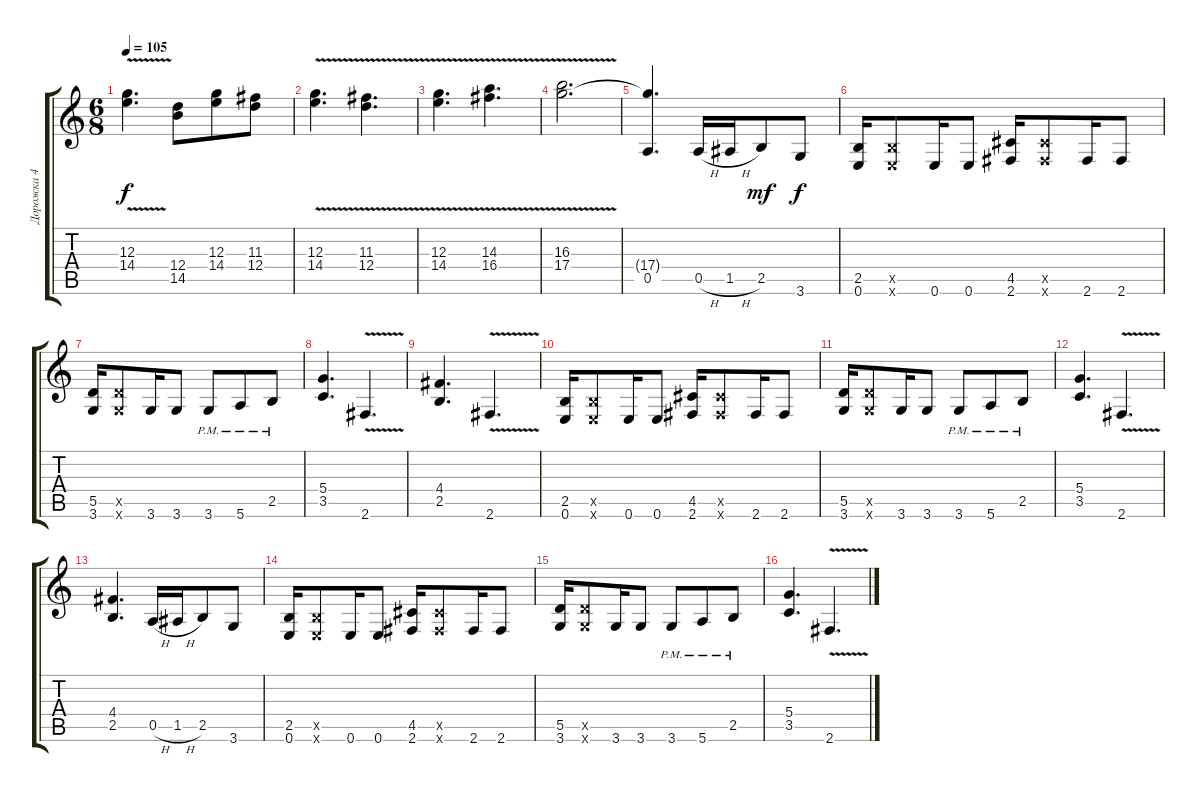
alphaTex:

\track ("Дорожка 4" "Дорожка 4") {instrument overdrivenguitar}
\staff {score tabs}
\tuning (E4 B3 G3 D3 A2 E2) {hide}
\ts (6 8)
\tempo 105
\clef g2
\ks c
(12.3 14.4{v}).4{d dy f} (12.4 14.5).8 (12.3 14.4).8 (11.3 12.4).8 |
(12.3{v} 14.4).4{d} (11.3{v} 12.4).4{d} |
(12.3{v} 14.4).4{d} (14.3{v} 16.4).4{d} |
(16.3{v} 17.4).2{d} |
(17.4{t} 0.5).4{d} 0.5{h}.16 1.5{h}.16 2.5.8{dy mf} 3.6.8{dy f} |
(2.5 0.6).16 (2.5{x} 0.6{x}).8 0.6.16 0.6.8 (4.5 2.6).16 (4.5{x} 2.6{x}).8 2.6.16 2.6.8 |
(5.5 3.6).16 (5.5{x} 3.6{x}).8 3.6.16 3.6.8 3.6{pm}.8 5.6{pm}.8 2.5{pm}.8 |
(5.4 3.5).4{d} 2.6{v}.4{d} |
(4.4 2.5).4{d} 2.6{v}.4{d} |
(2.5 0.6).16 (2.5{x} 0.6{x}).8 0.6.16 0.6.8 (4.5 2.6).16 (4.5{x} 2.6{x}).8 2.6.16 2.6.8 |
(5.5 3.6).16 (5.5{x} 3.6{x}).8 3.6.16 3.6.8 3.6{pm}.8 5.6{pm}.8 2.5{pm}.8 |
(5.4 3.5).4{d} 2.6{v}.4{d} |
(4.4 2.5).4{d} 0.5{h}.16 1.5{h}.16 2.5.8 3.6.8 |
(2.5 0.6).16 (2.5{x} 0.6{x}).8 0.6.16 0.6.8 (4.5 2.6).16 (4.5{x} 2.6{x}).8 2.6.16 2.6.8 |
(5.5 3.6).16 (5.5{x} 3.6{x}).8 3.6.16 3.6.8 3.6{pm}.8 5.6{pm}.8 2.5{pm}.8 |
(5.4 3.5).4{d} 2.6{v}.4{d}
